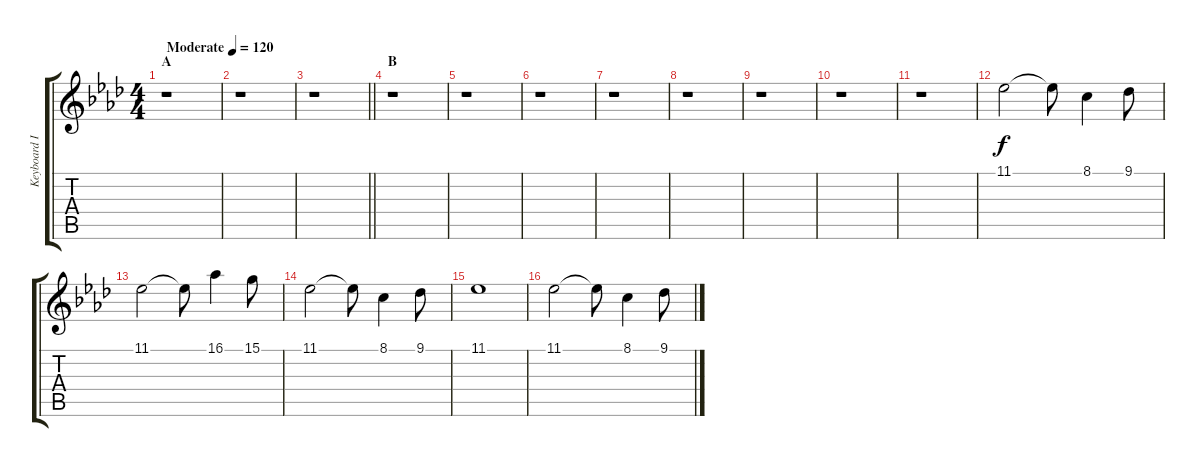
\track ("Keyboard IV" "Keyboard I") {instrument tubularbells}
\staff {score tabs}
\tuning (E4 B3 G3 D3 A2 E2) {hide}
\ts (4 4)
\section ("" "A")
\tempo (120 "Moderate")
\clef g2
\ks ab
r.1{dy f instrument tubularbells} |
r.1 |
\barLineRight lightlight
r.1 |
\section ("" "B")
r.1 |
r.1 |
r.1 |
r.1 |
r.1 |
r.1 |
r.1 |
r.1 |
11.1.2 11.1{t}.8 8.1.4 9.1.8 |
11.1.2 11.1{t}.8 16.1.4 15.1.8 |
11.1.2 11.1{t}.8 8.1.4 9.1.8 |
11.1.1 |
11.1.2 11.1{t}.8 8.1.4 9.1.8
